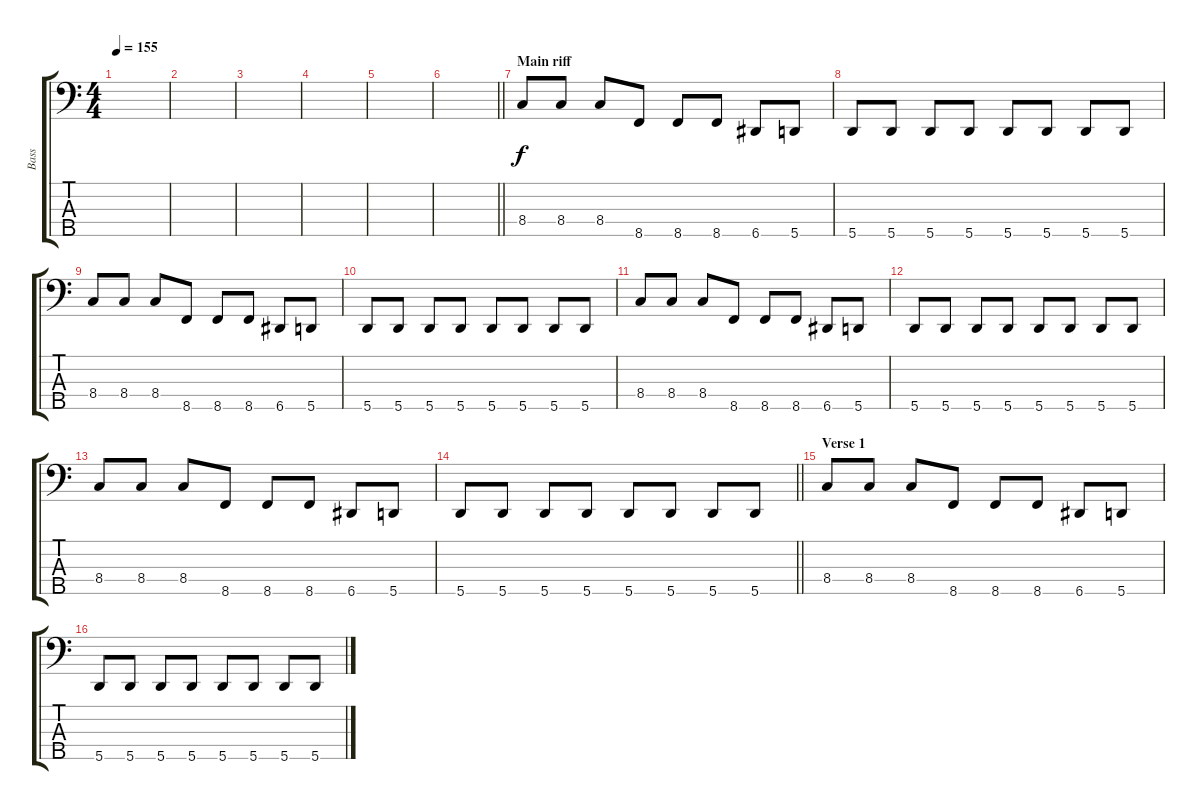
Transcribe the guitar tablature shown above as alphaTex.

\track ("Bass" "Bass") {instrument electricbassfinger}
\staff {score tabs}
\tuning (G2 D2 A1 E1 A0) {hide}
\ts (4 4)
\tempo 155
\clef f4
\ks c
|
|
|
|
|
\barLineRight lightlight
|
\section ("" "Main riff")
8.4.8 8.4.8 8.4.8 8.5.8 8.5.8 8.5.8 6.5.8 5.5.8 |
5.5.8 5.5.8 5.5.8 5.5.8 5.5.8 5.5.8 5.5.8 5.5.8 |
8.4.8 8.4.8 8.4.8 8.5.8 8.5.8 8.5.8 6.5.8 5.5.8 |
5.5.8 5.5.8 5.5.8 5.5.8 5.5.8 5.5.8 5.5.8 5.5.8 |
8.4.8 8.4.8 8.4.8 8.5.8 8.5.8 8.5.8 6.5.8 5.5.8 |
5.5.8 5.5.8 5.5.8 5.5.8 5.5.8 5.5.8 5.5.8 5.5.8 |
8.4.8 8.4.8 8.4.8 8.5.8 8.5.8 8.5.8 6.5.8 5.5.8 |
\barLineRight lightlight
5.5.8 5.5.8 5.5.8 5.5.8 5.5.8 5.5.8 5.5.8 5.5.8 |
\section ("" "Verse 1")
8.4.8 8.4.8 8.4.8 8.5.8 8.5.8 8.5.8 6.5.8 5.5.8 |
5.5.8 5.5.8 5.5.8 5.5.8 5.5.8 5.5.8 5.5.8 5.5.8
